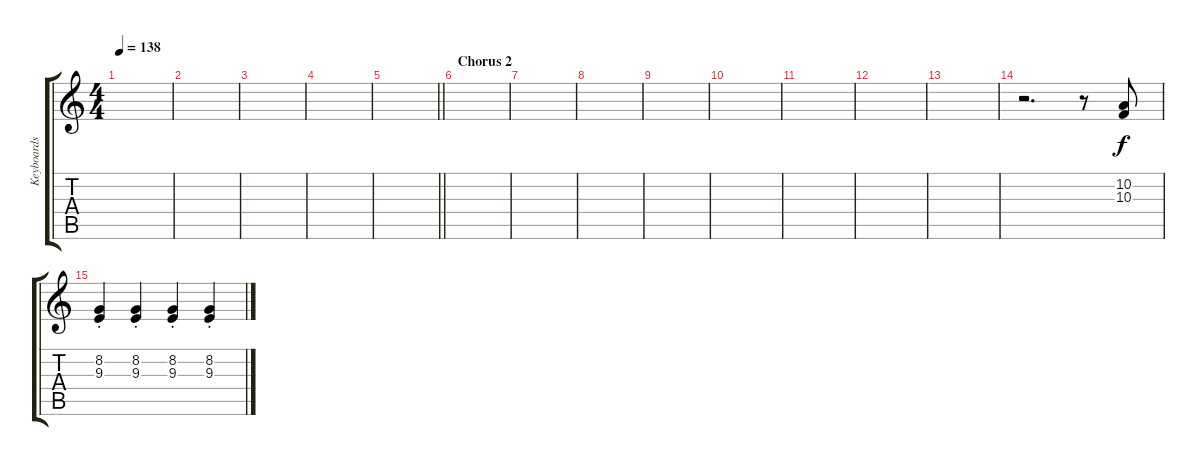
\track ("Keyboards 3" "Keyboards ") {instrument lead2sawtooth}
\staff {score tabs}
\tuning (E4 B3 G3 D3 A2 E2) {hide}
\ts (4 4)
\tempo 138
\clef g2
\ks c
|
|
|
|
\barLineRight lightlight
|
\section ("" "Chorus 2")
|
|
|
|
|
|
|
|
r.2{d} r.8 (10.2 10.3).8 |
(8.2{st} 9.3{st}).4 (8.2{st} 9.3{st}).4 (8.2{st} 9.3{st}).4 (8.2{st} 9.3{st}).4
